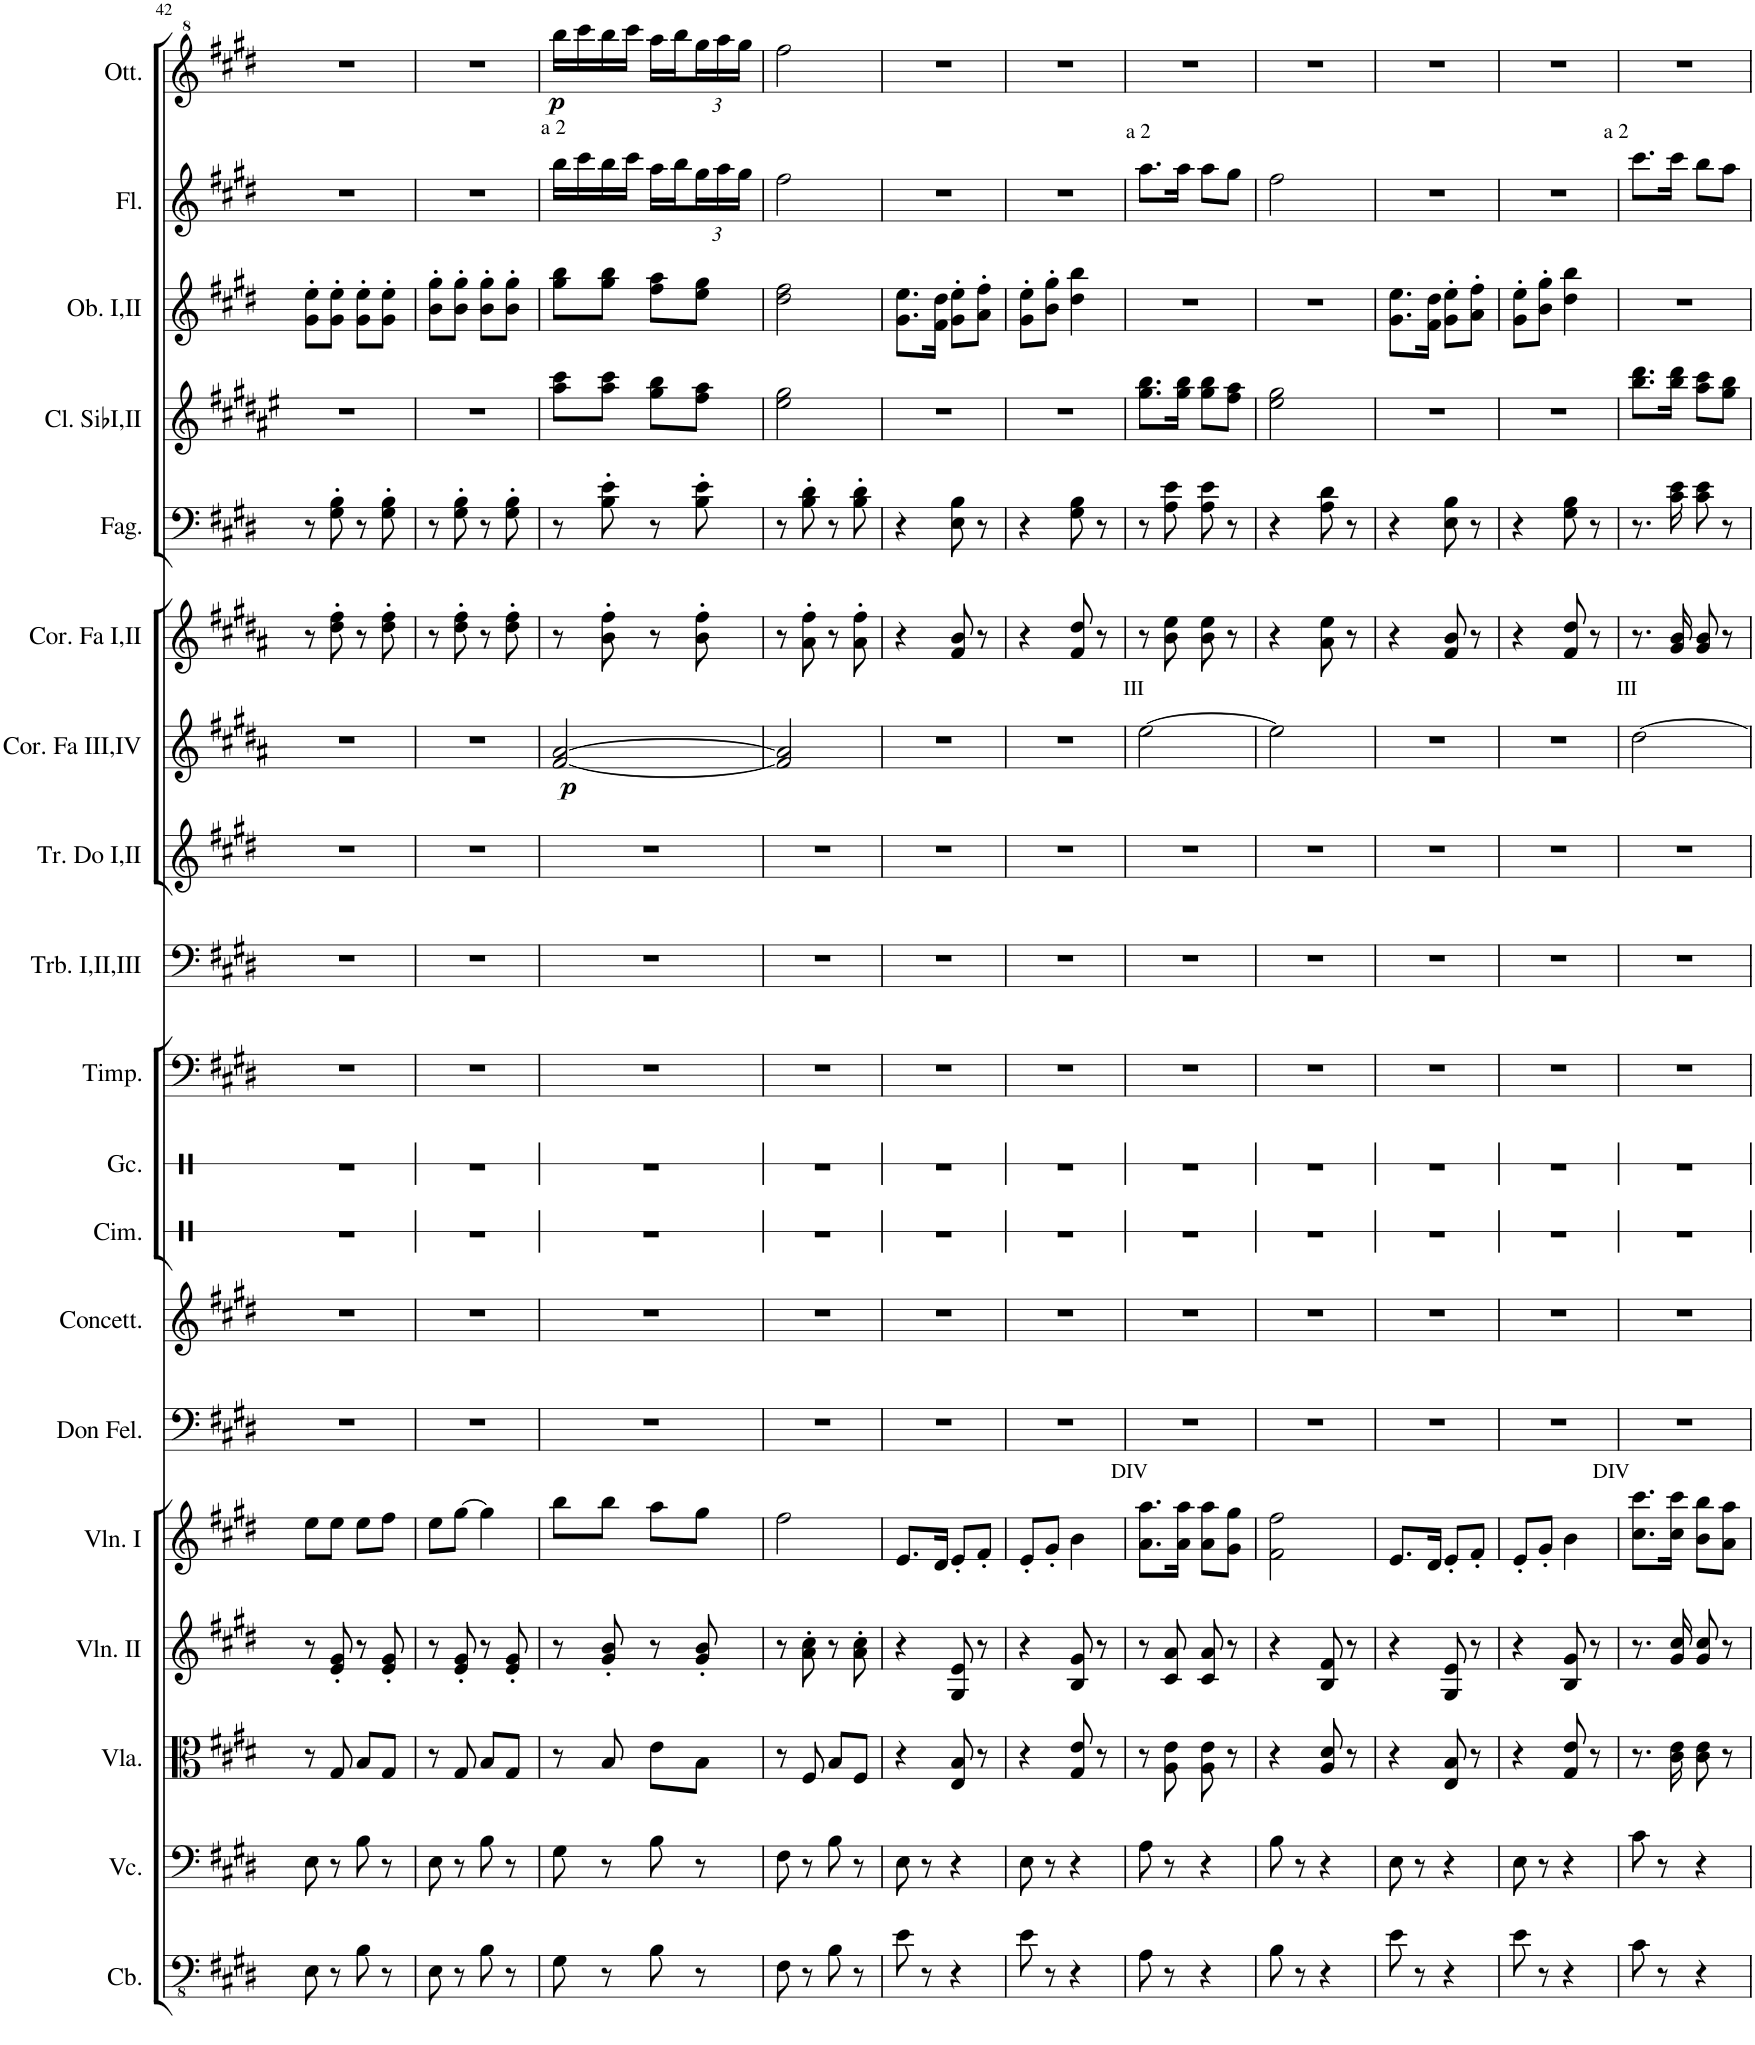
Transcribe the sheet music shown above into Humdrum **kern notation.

**kern	**kern	**kern	**kern	**kern	**kern	**kern	**kern	**kern	**kern	**kern	**kern	**kern	**dynam	**kern	**kern	**kern	**kern	**kern	**kern	**dynam
*part19	*part18	*part17	*part16	*part15	*part14	*part13	*part12	*part11	*part10	*part9	*part8	*part7	*part7	*part6	*part5	*part4	*part3	*part2	*part1	*part1
*staff19	*staff18	*staff17	*staff16	*staff15	*staff14	*staff13	*staff12	*staff11	*staff10	*staff9	*staff8	*staff7	*staff7	*staff6	*staff5	*staff4	*staff3	*staff2	*staff1	*staff1
*I"Contrabbasso	*I"Violoncello	*I"Viola	*I"Violino II	*I"Violino I	*I"Don Felice	*I"Concettina	*I"Cimbali	*I"Grancassa	*I"Timpani	*I"Trombone I,II,III	*I"Tromba in Do I,II	*I"Corno in Fa III,IV	*	*I"Corno in Fa I,II	*I"Fagotto I,II	*I"Clarinetto in Sib I,II	*I"Oboe I,II	*I"Flauto	*I"Ottavino	*
*I'Cb.	*I'Vc.	*I'Vla.	*I'Vln. II	*I'Vln. I	*I'Don Fel.	*I'Concett.	*I'Cim.	*I'Gc.	*I'Timp.	*I'Trb. I,II,III	*I'Tr. Do I,II	*I'Cor. Fa III,IV	*	*I'Cor. Fa I,II	*I'Fag.	*I'Cl. SibI,II	*I'Ob. I,II	*I'Fl.	*I'Ott.	*
!!LO:PB:g=z
*clefFv4	*clefF4	*clefC3	*clefG2	*clefG2	*clefF4	*clefG2	*clefX	*clefX	*clefF4	*clefF4	*clefG2	*clefG2	*	*clefG2	*clefF4	*clefG2	*clefG2	*clefG2	*clefG^2	*
*	*	*	*	*	*	*	*	*	*	*	*	*Trd4c7	*	*Trd4c7	*	*Trd1c2	*	*	*Trd-7c-12	*
*k[f#c#g#d#]	*k[f#c#g#d#]	*k[f#c#g#d#]	*k[f#c#g#d#]	*k[f#c#g#d#]	*k[f#c#g#d#]	*k[f#c#g#d#]	*k[]	*k[]	*k[f#c#g#d#]	*k[f#c#g#d#]	*k[f#c#g#d#]	*k[f#c#g#d#a#]	*	*k[f#c#g#d#a#]	*k[f#c#g#d#]	*k[f#c#g#d#a#e#]	*k[f#c#g#d#]	*k[f#c#g#d#]	*k[f#c#g#d#]	*
*M2/4	*M2/4	*M2/4	*M2/4	*M2/4	*M2/4	*M2/4	*M2/4	*M2/4	*M2/4	*M2/4	*M2/4	*M2/4	*	*M2/4	*M2/4	*M2/4	*M2/4	*M2/4	*M2/4	*
=42	=42	=42	=42	=42	=42	=42	=42	=42	=42	=42	=42	=42	=42	=42	=42	=42	=42	=42	=42	=42
8EE\	8E\	8r	8r	8ee\L	2r	2r	2r	2r	2r	2r	2r	2r	.	8r	8r	2r	8g#\' 8ee\'L	2r	2r	.
8r	8r	8G#/	8e/' 8g#/'	8ee\J	.	.	.	.	.	.	.	.	.	8dd#\' 8ff#\'	8G#\' 8B\'	.	8g#\' 8ee\'J	.	.	.
8BB\	8B\	8B/L	8r	8ee\L	.	.	.	.	.	.	.	.	.	8r	8r	.	8g#\' 8ee\'L	.	.	.
8r	8r	8G#/J	8e/' 8g#/'	8ff#\J	.	.	.	.	.	.	.	.	.	8dd#\' 8ff#\'	8G#\' 8B\'	.	8g#\' 8ee\'J	.	.	.
=43	=43	=43	=43	=43	=43	=43	=43	=43	=43	=43	=43	=43	=43	=43	=43	=43	=43	=43	=43	=43
8EE\	8E\	8r	8r	8ee\L	2r	2r	2r	2r	2r	2r	2r	2r	.	8r	8r	2r	8b\' 8gg#\'L	2r	2r	.
8r	8r	8G#/	8e/' 8g#/'	[8gg#\J	.	.	.	.	.	.	.	.	.	8dd#\' 8ff#\'	8G#\' 8B\'	.	8b\' 8gg#\'J	.	.	.
8BB\	8B\	8B/L	8r	4gg#\]	.	.	.	.	.	.	.	.	.	8r	8r	.	8b\' 8gg#\'L	.	.	.
8r	8r	8G#/J	8e/' 8g#/'	.	.	.	.	.	.	.	.	.	.	8dd#\' 8ff#\'	8G#\' 8B\'	.	8b\' 8gg#\'J	.	.	.
=44	=44	=44	=44	=44	=44	=44	=44	=44	=44	=44	=44	=44	=44	=44	=44	=44	=44	=44	=44	=44
!	!	!	!	!	!	!	!	!	!	!	!	!	!	!	!	!	!	!LO:TX:a:t=a 2	!	!
!	!	!	!	!	!	!	!	!	!	!	!	!	!LO:DY:b	!	!	!	!	!	!	!LO:DY:b
8GG#\	8G#\	8r	8r	8bb\L	2r	2r	2r	2r	2r	2r	2r	[2f#/ [2a#/	p	8r	8r	8aa#\ 8ccc#\L	8gg#\ 8bb\L	16bb\LL	16bbb\LL	p
.	.	.	.	.	.	.	.	.	.	.	.	.	.	.	.	.	.	16ccc#\	16cccc#\	.
8r	8r	8B/	8g#/' 8b/'	8bb\J	.	.	.	.	.	.	.	.	.	8b\' 8ff#\'	8B\' 8e\'	8aa#\ 8ccc#\J	8gg#\ 8bb\J	16bb\	16bbb\	.
.	.	.	.	.	.	.	.	.	.	.	.	.	.	.	.	.	.	16ccc#\JJ	16cccc#\JJ	.
8BB\	8B\	8e\L	8r	8aa\L	.	.	.	.	.	.	.	.	.	8r	8r	8gg#\ 8bb\L	8ff#\ 8aa\L	16aa\LL	16aaa\LL	.
.	.	.	.	.	.	.	.	.	.	.	.	.	.	.	.	.	.	16bb\	16bbb\	.
*	*	*	*	*	*	*	*	*	*	*	*	*	*	*	*	*	*	*Xbrackettup	*Xbrackettup	*
8r	8r	8B\J	8g#/' 8b/'	8gg#\J	.	.	.	.	.	.	.	.	.	8b\' 8ff#\'	8B\' 8e\'	8ff#\ 8aa#\J	8ee\ 8gg#\J	24gg#\	24ggg#\	.
.	.	.	.	.	.	.	.	.	.	.	.	.	.	.	.	.	.	24aa\	24aaa\	.
.	.	.	.	.	.	.	.	.	.	.	.	.	.	.	.	.	.	24gg#\JJ	24ggg#\JJ	.
=45	=45	=45	=45	=45	=45	=45	=45	=45	=45	=45	=45	=45	=45	=45	=45	=45	=45	=45	=45	=45
8FF#\	8F#\	8r	8r	2ff#\	2r	2r	2r	2r	2r	2r	2r	2f#/] 2a#/]	.	8r	8r	2ee#\ 2gg#\	2dd#\ 2ff#\	2ff#\	2fff#\	.
8r	8r	8F#/	8a\' 8cc#\'	.	.	.	.	.	.	.	.	.	.	8a#\' 8ff#\'	8B\' 8d#\'	.	.	.	.	.
8BB\	8B\	8B/L	8r	.	.	.	.	.	.	.	.	.	.	8r	8r	.	.	.	.	.
8r	8r	8F#/J	8a\' 8cc#\'	.	.	.	.	.	.	.	.	.	.	8a#\' 8ff#\'	8B\' 8d#\'	.	.	.	.	.
=46	=46	=46	=46	=46	=46	=46	=46	=46	=46	=46	=46	=46	=46	=46	=46	=46	=46	=46	=46	=46
8E\	8E\	4r	4r	8.e/L	2r	2r	2r	2r	2r	2r	2r	2r	.	4r	4r	2r	8.g#\ 8.ee\L	2r	2r	.
8r	8r	.	.	.	.	.	.	.	.	.	.	.	.	.	.	.	.	.	.	.
.	.	.	.	16d#/Jk	.	.	.	.	.	.	.	.	.	.	.	.	16f#\ 16dd#\Jk	.	.	.
4r	4r	8E/ 8B/	8G#/ 8e/	8e'/L	.	.	.	.	.	.	.	.	.	8f#/ 8b/	8E\ 8B\	.	8g#\' 8ee\'L	.	.	.
.	.	8r	8r	8f#'/J	.	.	.	.	.	.	.	.	.	8r	8r	.	8a\' 8ff#\'J	.	.	.
=47	=47	=47	=47	=47	=47	=47	=47	=47	=47	=47	=47	=47	=47	=47	=47	=47	=47	=47	=47	=47
8E\	8E\	4r	4r	8e'/L	2r	2r	2r	2r	2r	2r	2r	2r	.	4r	4r	2r	8g#\' 8ee\'L	2r	2r	.
8r	8r	.	.	8g#'/J	.	.	.	.	.	.	.	.	.	.	.	.	8b\' 8gg#\'J	.	.	.
4r	4r	8G#/ 8e/	8B/ 8g#/	4b\	.	.	.	.	.	.	.	.	.	8f#/ 8dd#/	8G#\ 8B\	.	4dd#\ 4bb\	.	.	.
.	.	8r	8r	.	.	.	.	.	.	.	.	.	.	8r	8r	.	.	.	.	.
=48	=48	=48	=48	=48	=48	=48	=48	=48	=48	=48	=48	=48	=48	=48	=48	=48	=48	=48	=48	=48
!	!	!	!	!	!	!	!	!	!	!	!	!	!	!	!	!	!	!LO:TX:a:t=a 2	!	!
!	!	!	!	!	!	!	!	!	!	!	!	!LO:TX:a:t=III	!	!	!	!	!	!	!	!
!	!	!	!	!LO:TX:a:t=DIV	!	!	!	!	!	!	!	!	!	!	!	!	!	!	!	!
8AA\	8A\	8r	8r	8.a\ 8.aa\L	2r	2r	2r	2r	2r	2r	2r	[2ee\	.	8r	8r	8.gg#\ 8.bb\L	2r	8.aa\L	2r	.
8r	8r	8A\ 8e\	8c#/ 8a/	.	.	.	.	.	.	.	.	.	.	8b\ 8ee\	8A\ 8e\	.	.	.	.	.
.	.	.	.	16a\ 16aa\Jk	.	.	.	.	.	.	.	.	.	.	.	16gg#\ 16bb\Jk	.	16aa\Jk	.	.
4r	4r	8A\ 8e\	8c#/ 8a/	8a\ 8aa\L	.	.	.	.	.	.	.	.	.	8b\ 8ee\	8A\ 8e\	8gg#\ 8bb\L	.	8aa\L	.	.
.	.	8r	8r	8g#\ 8gg#\J	.	.	.	.	.	.	.	.	.	8r	8r	8ff#\ 8aa#\J	.	8gg#\J	.	.
=49	=49	=49	=49	=49	=49	=49	=49	=49	=49	=49	=49	=49	=49	=49	=49	=49	=49	=49	=49	=49
8BB\	8B\	4r	4r	2f#\ 2ff#\	2r	2r	2r	2r	2r	2r	2r	2ee\]	.	4r	4r	2ee#\ 2gg#\	2r	2ff#\	2r	.
8r	8r	.	.	.	.	.	.	.	.	.	.	.	.	.	.	.	.	.	.	.
4r	4r	8A/ 8d#/	8B/ 8f#/	.	.	.	.	.	.	.	.	.	.	8a#\ 8ee\	8A\ 8d#\	.	.	.	.	.
.	.	8r	8r	.	.	.	.	.	.	.	.	.	.	8r	8r	.	.	.	.	.
=50	=50	=50	=50	=50	=50	=50	=50	=50	=50	=50	=50	=50	=50	=50	=50	=50	=50	=50	=50	=50
8E\	8E\	4r	4r	8.e/L	2r	2r	2r	2r	2r	2r	2r	2r	.	4r	4r	2r	8.g#\ 8.ee\L	2r	2r	.
8r	8r	.	.	.	.	.	.	.	.	.	.	.	.	.	.	.	.	.	.	.
.	.	.	.	16d#/Jk	.	.	.	.	.	.	.	.	.	.	.	.	16f#\ 16dd#\Jk	.	.	.
4r	4r	8E/ 8B/	8G#/ 8e/	8e'/L	.	.	.	.	.	.	.	.	.	8f#/ 8b/	8E\ 8B\	.	8g#\' 8ee\'L	.	.	.
.	.	8r	8r	8f#'/J	.	.	.	.	.	.	.	.	.	8r	8r	.	8a\' 8ff#\'J	.	.	.
=51	=51	=51	=51	=51	=51	=51	=51	=51	=51	=51	=51	=51	=51	=51	=51	=51	=51	=51	=51	=51
8E\	8E\	4r	4r	8e'/L	2r	2r	2r	2r	2r	2r	2r	2r	.	4r	4r	2r	8g#\' 8ee\'L	2r	2r	.
8r	8r	.	.	8g#'/J	.	.	.	.	.	.	.	.	.	.	.	.	8b\' 8gg#\'J	.	.	.
4r	4r	8G#/ 8e/	8B/ 8g#/	4b\	.	.	.	.	.	.	.	.	.	8f#/ 8dd#/	8G#\ 8B\	.	4dd#\ 4bb\	.	.	.
.	.	8r	8r	.	.	.	.	.	.	.	.	.	.	8r	8r	.	.	.	.	.
=52	=52	=52	=52	=52	=52	=52	=52	=52	=52	=52	=52	=52	=52	=52	=52	=52	=52	=52	=52	=52
!	!	!	!	!	!	!	!	!	!	!	!	!	!	!	!	!	!	!LO:TX:a:t=a 2	!	!
!	!	!	!	!	!	!	!	!	!	!	!	!LO:TX:a:t=III	!	!	!	!	!	!	!	!
!	!	!	!	!LO:TX:a:t=DIV	!	!	!	!	!	!	!	!	!	!	!	!	!	!	!	!
8C#\	8c#\	8.r	8.r	8.cc#\ 8.ccc#\L	2r	2r	2r	2r	2r	2r	2r	[2dd#\	.	8.r	8.r	8.bb\ 8.ddd#\L	2r	8.ccc#\L	2r	.
8r	8r	.	.	.	.	.	.	.	.	.	.	.	.	.	.	.	.	.	.	.
.	.	16c#\ 16e\	16g#/ 16cc#/	16cc#\ 16ccc#\Jk	.	.	.	.	.	.	.	.	.	16g#/ 16b/	16c#\ 16e\	16bb\ 16ddd#\Jk	.	16ccc#\Jk	.	.
4r	4r	8c#\ 8e\	8g#/ 8cc#/	8b\ 8bb\L	.	.	.	.	.	.	.	.	.	8g#/ 8b/	8c#\ 8e\	8aa#\ 8ccc#\L	.	8bb\L	.	.
.	.	8r	8r	8a\ 8aa\J	.	.	.	.	.	.	.	.	.	8r	8r	8gg#\ 8bb\J	.	8aa\J	.	.
=	=	=	=	=	=	=	=	=	=	=	=	=	=	=	=	=	=	=	=	=
*-	*-	*-	*-	*-	*-	*-	*-	*-	*-	*-	*-	*-	*-	*-	*-	*-	*-	*-	*-	*-
